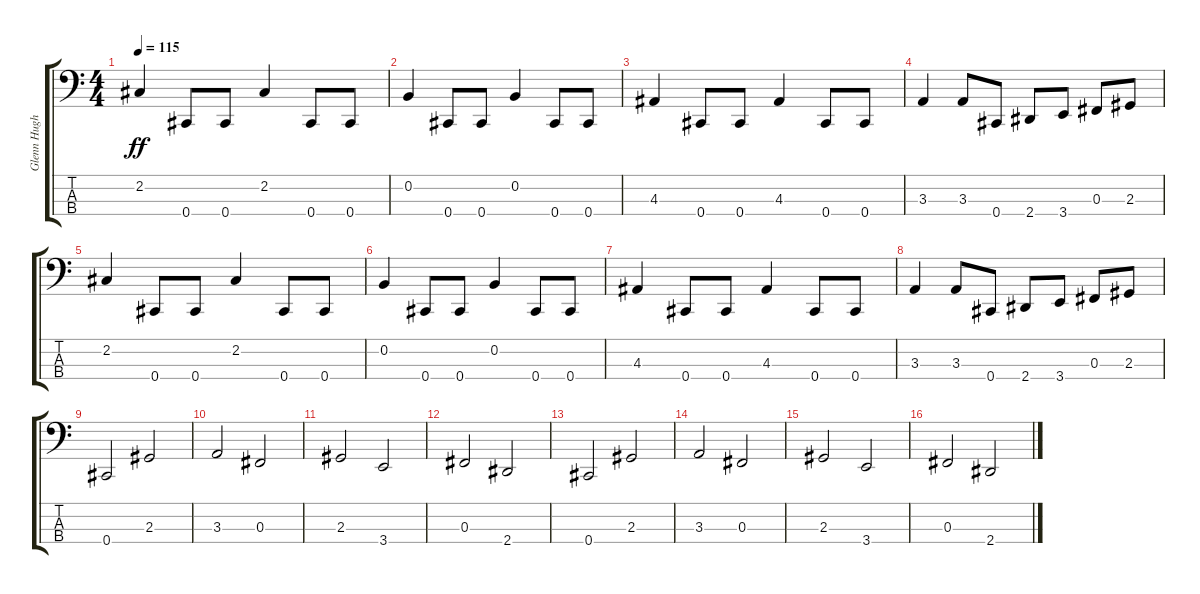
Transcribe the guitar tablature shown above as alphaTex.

\track ("Glenn Hughes" "Glenn Hugh") {instrument electricbassfinger}
\staff {score tabs}
\tuning (E2 B1 Gb1 Db1) {hide}
\ts (4 4)
\tempo 115
\clef f4
\ks c
2.2.4{dy ff} 0.4.8 0.4.8 2.2.4 0.4.8 0.4.8 |
0.2.4 0.4.8 0.4.8 0.2.4 0.4.8 0.4.8 |
4.3.4 0.4.8 0.4.8 4.3.4 0.4.8 0.4.8 |
3.3.4 3.3.8 0.4.8 2.4.8 3.4.8 0.3.8 2.3.8 |
2.2.4 0.4.8 0.4.8 2.2.4 0.4.8 0.4.8 |
0.2.4 0.4.8 0.4.8 0.2.4 0.4.8 0.4.8 |
4.3.4 0.4.8 0.4.8 4.3.4 0.4.8 0.4.8 |
3.3.4 3.3.8 0.4.8 2.4.8 3.4.8 0.3.8 2.3.8 |
0.4.2 2.3.2 |
3.3.2 0.3.2 |
2.3.2 3.4.2 |
0.3.2 2.4.2 |
0.4.2 2.3.2 |
3.3.2 0.3.2 |
2.3.2 3.4.2 |
0.3.2 2.4.2
